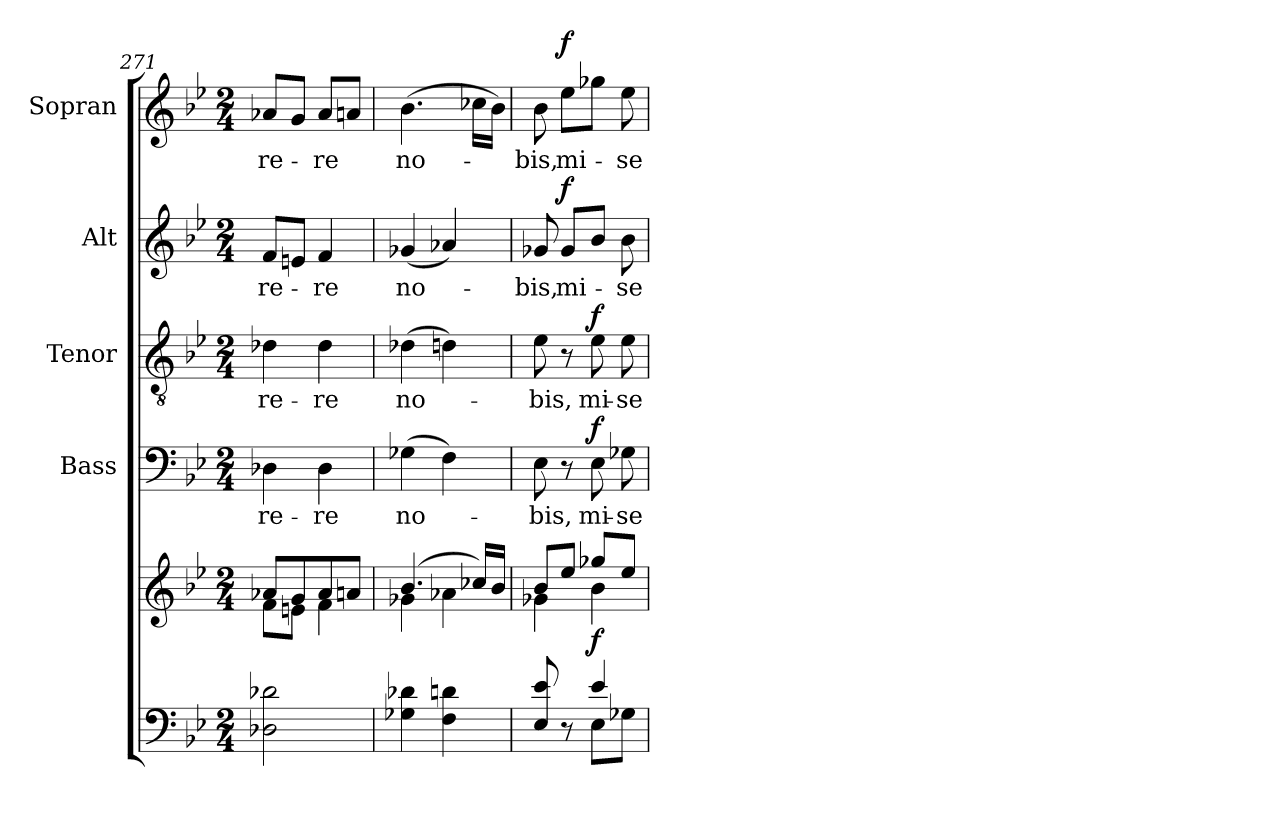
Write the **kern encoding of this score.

**kern	**kern	**dynam	**kern	**text	**dynam	**kern	**text	**dynam	**kern	**text	**dynam	**kern	**text	**dynam
*part5	*part5	*part5	*part4	*part4	*part4	*part3	*part3	*part3	*part2	*part2	*part2	*part1	*part1	*part1
*staff6	*staff5	*staff5/6	*staff4	*staff4	*staff4	*staff3	*staff3	*staff3	*staff2	*staff2	*staff2	*staff1	*staff1	*staff1
*	*	*	*I"Bass	*	*	*I"Tenor	*	*	*I"Alt	*	*	*I"Sopran	*	*
*	*	*	*I'B.	*	*	*I'T.	*	*	*I'A.	*	*	*I'S.	*	*
*clefF4	*clefG2	*	*clefF4	*	*	*clefGv2	*	*	*clefG2	*	*	*clefG2	*	*
*k[b-e-]	*k[b-e-]	*	*k[b-e-]	*	*	*k[b-e-]	*	*	*k[b-e-]	*	*	*k[b-e-]	*	*
*B-:	*B-:	*	*B-:	*	*	*B-:	*	*	*B-:	*	*	*B-:	*	*
*M2/4	*M2/4	*	*M2/4	*	*	*M2/4	*	*	*M2/4	*	*	*M2/4	*	*
=271	=271	=271	=271	=271	=271	=271	=271	=271	=271	=271	=271	=271	=271	=271
*	*^	*	*	*	*	*	*	*	*	*	*	*	*	*
!	!	!	!	!	!LO:LY:b	!	!	!LO:LY:b	!	!	!LO:LY:b	!	!	!LO:LY:b	!
2D-X\ 2d-X\	8a-X/L	8f\L	.	4D-X\	-re-	.	4d-X\	-re-	.	8f/L	-re-	.	8a-X/L	-re-	.
.	8g/	8en\J	.	.	.	.	.	.	.	8en/J	.	.	8g/J	.	.
!	!	!	!	!	!LO:LY:b	!	!	!LO:LY:b	!	!	!LO:LY:b	!	!	!LO:LY:b	!
.	8a-/	4f\	.	4D-\	-re	.	4d-\	-re	.	4f/	-re	.	8a-/L	-re	.
.	8an/J	.	.	.	.	.	.	.	.	.	.	.	8an/J	.	.
=272	=272	=272	=272	=272	=272	=272	=272	=272	=272	=272	=272	=272	=272	=272	=272
!	!	!	!	!	!LO:LY:b	!	!	!LO:LY:b	!	!	!LO:LY:b	!	!	!LO:LY:b	!
4G-X\ 4d-X\	(4.b-/	4g-X\	.	(>4G-X\	no-	.	(>4d-X\	no-	.	(<4g-X/	no-	.	(>4.b-\	no-	.
4F\ 4dn\	.	4a-X\	.	4F\)	.	.	4dn\)	.	.	4a-X/)	.	.	.	.	.
.	16cc-X/LL)	.	.	.	.	.	.	.	.	.	.	.	16cc-X\LL	.	.
.	16b-/JJ	.	.	.	.	.	.	.	.	.	.	.	16b-\JJ)	.	.
=273	=273	=273	=273	=273	=273	=273	=273	=273	=273	=273	=273	=273	=273	=273	=273
*^	*	*	*	*	*	*	*	*	*	*	*	*	*	*	*
!	!	!	!	!	!	!LO:LY:b	!	!	!LO:LY:b	!	!	!LO:LY:b	!	!	!LO:LY:b	!
8E-/ 8e-/	4ryy	8b-/L	4g-X\	.	8E-\	-bis,	.	8e-\	-bis,	.	8g-X/	-bis,	.	8b-\	-bis,	.
!	!	!	!	!	!	!	!	!	!	!	!	!LO:LY:b	!LO:DY:a	!	!LO:LY:b	!LO:DY:a
8r	.	8ee-/J	.	.	8r	.	.	8r	.	.	8g-/L	mi-	f	8ee-\L	mi-	f
!	!	!	!	!LO:DY:b	!	!LO:LY:b	!LO:DY:a	!	!LO:LY:b	!LO:DY:a	!	!	!	!	!	!
4e-/	8E-\L	8gg-X/L	4b-\	f	8E-\	mi-	f	8e-\	mi-	f	8b-/J	.	.	8gg-X\J	.	.
!	!	!	!	!	!	!LO:LY:b	!	!	!LO:LY:b	!	!	!LO:LY:b	!	!	!LO:LY:b	!
.	8G-X\J	8ee-/J	.	.	8G-X\	-se-	.	8e-\	-se-	.	8b-\	-se-	.	8ee-\	-se-	.
*v	*v	*	*	*	*	*	*	*	*	*	*	*	*	*	*	*
*	*v	*v	*	*	*	*	*	*	*	*	*	*	*	*	*
=	=	=	=	=	=	=	=	=	=	=	=	=	=	=
*-	*-	*-	*-	*-	*-	*-	*-	*-	*-	*-	*-	*-	*-	*-
